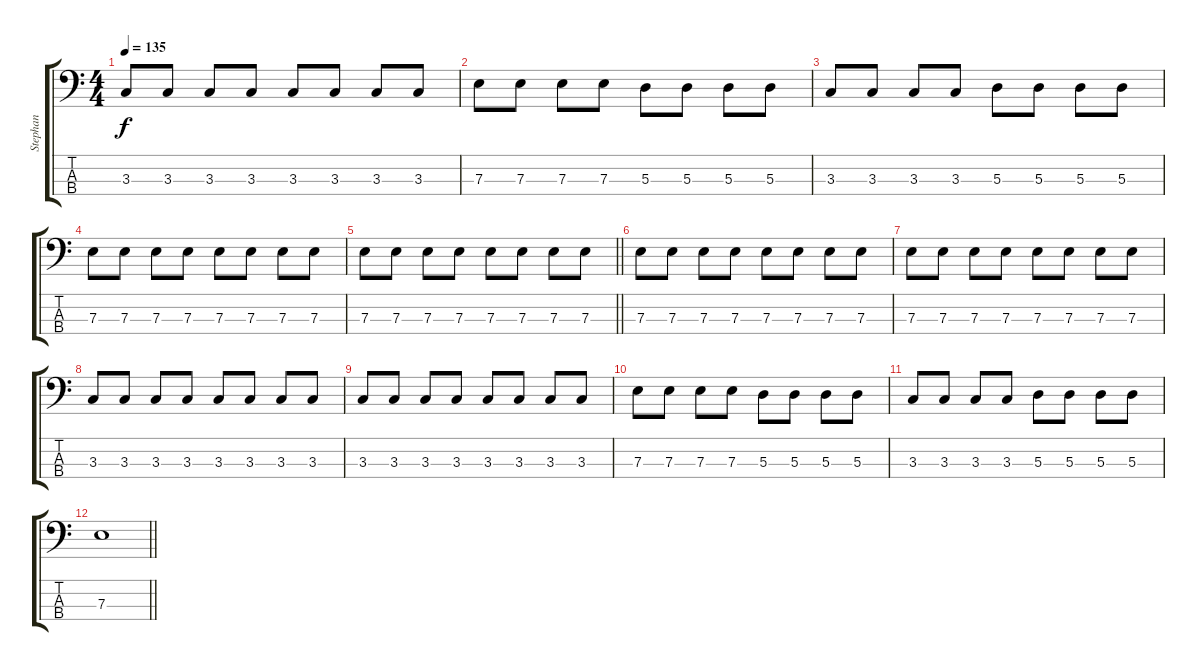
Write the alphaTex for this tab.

\track ("Stephan" "Stephan") {instrument electricbasspick}
\staff {score tabs}
\tuning (G2 D2 A1 E1) {hide}
\ts (4 4)
\tempo 135
\clef f4
\ks c
3.3.8{dy f} 3.3.8 3.3.8 3.3.8 3.3.8 3.3.8 3.3.8 3.3.8 |
7.3.8 7.3.8 7.3.8 7.3.8 5.3.8 5.3.8 5.3.8 5.3.8 |
3.3.8 3.3.8 3.3.8 3.3.8 5.3.8 5.3.8 5.3.8 5.3.8 |
7.3.8 7.3.8 7.3.8 7.3.8 7.3.8 7.3.8 7.3.8 7.3.8 |
\barLineRight lightlight
7.3.8 7.3.8 7.3.8 7.3.8 7.3.8 7.3.8 7.3.8 7.3.8 |
7.3.8 7.3.8 7.3.8 7.3.8 7.3.8 7.3.8 7.3.8 7.3.8 |
7.3.8 7.3.8 7.3.8 7.3.8 7.3.8 7.3.8 7.3.8 7.3.8 |
3.3.8 3.3.8 3.3.8 3.3.8 3.3.8 3.3.8 3.3.8 3.3.8 |
3.3.8 3.3.8 3.3.8 3.3.8 3.3.8 3.3.8 3.3.8 3.3.8 |
7.3.8 7.3.8 7.3.8 7.3.8 5.3.8 5.3.8 5.3.8 5.3.8 |
3.3.8 3.3.8 3.3.8 3.3.8 5.3.8 5.3.8 5.3.8 5.3.8 |
\barLineRight lightlight
7.3.1
